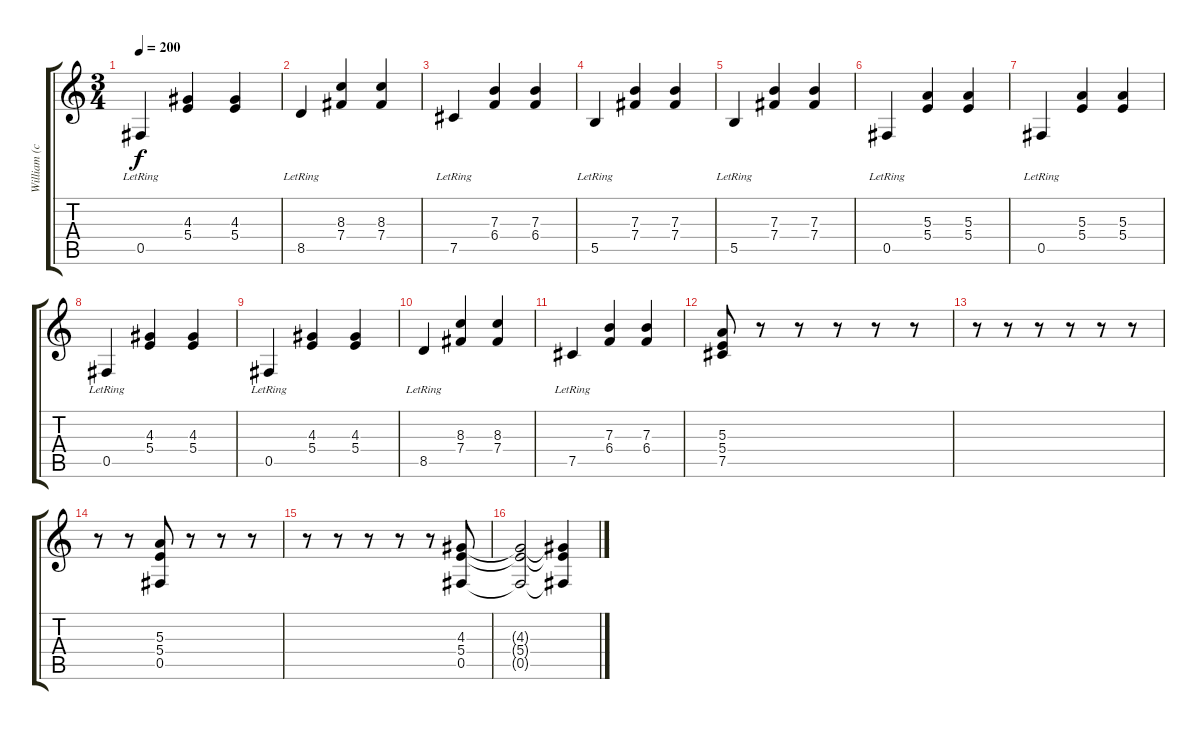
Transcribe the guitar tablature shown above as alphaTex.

\track ("William (clean)" "William (c") {instrument acousticguitarsteel}
\staff {score tabs}
\tuning (Db4 Ab3 E3 B2 Gb2 B1) {hide}
\ts (3 4)
\tempo 200
\clef g2
\ks c
0.5{lr}.4{dy f} (4.3 5.4).4 (4.3 5.4).4 |
8.5{lr}.4 (8.3 7.4).4 (8.3 7.4).4 |
7.5{lr}.4 (7.3 6.4).4 (7.3 6.4).4 |
5.5{lr}.4 (7.3 7.4).4 (7.3 7.4).4 |
5.5{lr}.4 (7.3 7.4).4 (7.3 7.4).4 |
0.5{lr}.4 (5.3 5.4).4 (5.3 5.4).4 |
0.5{lr}.4 (5.3 5.4).4 (5.3 5.4).4 |
0.5{lr}.4 (4.3 5.4).4 (4.3 5.4).4 |
0.5{lr}.4 (4.3 5.4).4 (4.3 5.4).4 |
8.5{lr}.4 (8.3 7.4).4 (8.3 7.4).4 |
7.5{lr}.4 (7.3 6.4).4 (7.3 6.4).4 |
(5.3 5.4 7.5).8 r.8 r.8 r.8 r.8 r.8 |
r.8 r.8 r.8 r.8 r.8 r.8 |
r.8 r.8 (5.3 5.4 0.5).8 r.8 r.8 r.8 |
r.8 r.8 r.8 r.8 r.8 (4.3 5.4 0.5).8 |
(4.3{t} 5.4{t} 0.5{t}).2 (4.3{t} 5.4{t} 0.5{t}).4
